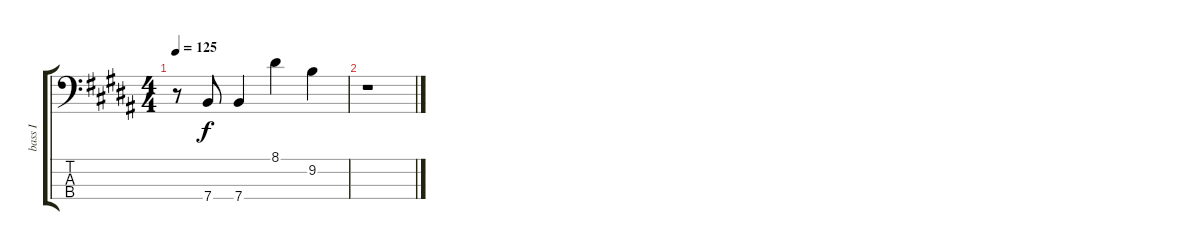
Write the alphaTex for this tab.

\track ("bass I" "bass I") {instrument electricbasspick}
\staff {score tabs}
\tuning (G2 D2 A1 E1) {hide}
\ts (4 4)
\tempo 125
\clef f4
\ks b
r.8{dy f} 7.4.8 7.4.4 8.1.4 9.2.4 |
r.1
